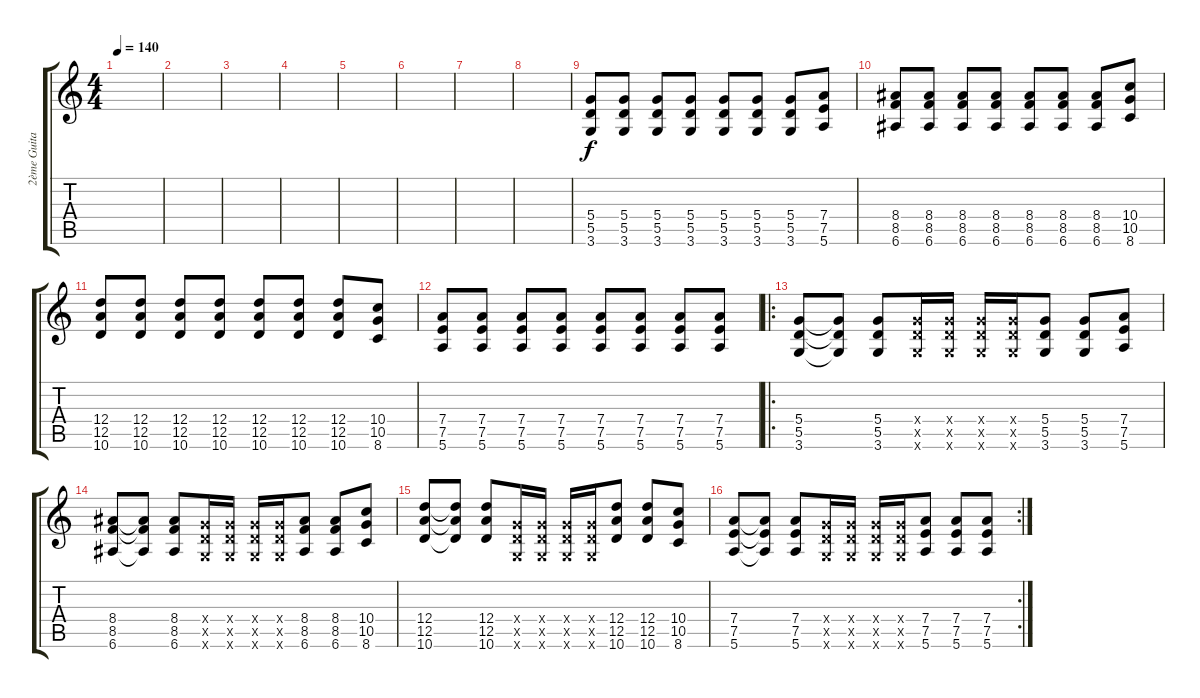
\track ("2ème Guitare" "2ème Guita") {instrument overdrivenguitar}
\staff {score tabs}
\tuning (E4 B3 G3 D3 A2 E2) {hide}
\ts (4 4)
\tempo 140
\clef g2
\ks c
|
|
|
|
|
|
|
|
(5.4 5.5 3.6).8 (5.4 5.5 3.6).8 (5.4 5.5 3.6).8 (5.4 5.5 3.6).8 (5.4 5.5 3.6).8 (5.4 5.5 3.6).8 (5.4 5.5 3.6).8 (7.4 7.5 5.6).8 |
(8.4 8.5 6.6).8 (8.4 8.5 6.6).8 (8.4 8.5 6.6).8 (8.4 8.5 6.6).8 (8.4 8.5 6.6).8 (8.4 8.5 6.6).8 (8.4 8.5 6.6).8 (10.4 10.5 8.6).8 |
(12.4 12.5 10.6).8 (12.4 12.5 10.6).8 (12.4 12.5 10.6).8 (12.4 12.5 10.6).8 (12.4 12.5 10.6).8 (12.4 12.5 10.6).8 (12.4 12.5 10.6).8 (10.4 10.5 8.6).8 |
(7.4 7.5 5.6).8 (7.4 7.5 5.6).8 (7.4 7.5 5.6).8 (7.4 7.5 5.6).8 (7.4 7.5 5.6).8 (7.4 7.5 5.6).8 (7.4 7.5 5.6).8 (7.4 7.5 5.6).8 |
\ro
(5.4 5.5 3.6).8 (5.4{t} 5.5{t} 3.6{t}).8 (5.4 5.5 3.6).8 (5.4{x} 5.5{x} 3.6{x}).16 (5.4{x} 5.5{x} 3.6{x}).16 (5.4{x} 5.5{x} 3.6{x}).16 (5.4{x} 5.5{x} 3.6{x}).16 (5.4 5.5 3.6).8 (5.4 5.5 3.6).8 (7.4 7.5 5.6).8 |
(8.4 8.5 6.6).8 (8.4{t} 8.5{t} 6.6{t}).8 (8.4 8.5 6.6).8 (5.4{x} 5.5{x} 3.6{x}).16 (5.4{x} 5.5{x} 3.6{x}).16 (5.4{x} 5.5{x} 3.6{x}).16 (5.4{x} 5.5{x} 3.6{x}).16 (8.4 8.5 6.6).8 (8.4 8.5 6.6).8 (10.4 10.5 8.6).8 |
(12.4 12.5 10.6).8 (12.4{t} 12.5{t} 10.6{t}).8 (12.4 12.5 10.6).8 (5.4{x} 5.5{x} 3.6{x}).16 (5.4{x} 5.5{x} 3.6{x}).16 (5.4{x} 5.5{x} 3.6{x}).16 (5.4{x} 5.5{x} 3.6{x}).16 (12.4 12.5 10.6).8 (12.4 12.5 10.6).8 (10.4 10.5 8.6).8 |
\rc 2
(7.4 7.5 5.6).8 (7.4{t} 7.5{t} 5.6{t}).8 (7.4 7.5 5.6).8 (5.4{x} 5.5{x} 3.6{x}).16 (5.4{x} 5.5{x} 3.6{x}).16 (5.4{x} 5.5{x} 3.6{x}).16 (5.4{x} 5.5{x} 3.6{x}).16 (7.4 7.5 5.6).8 (7.4 7.5 5.6).8 (7.4 7.5 5.6).8
